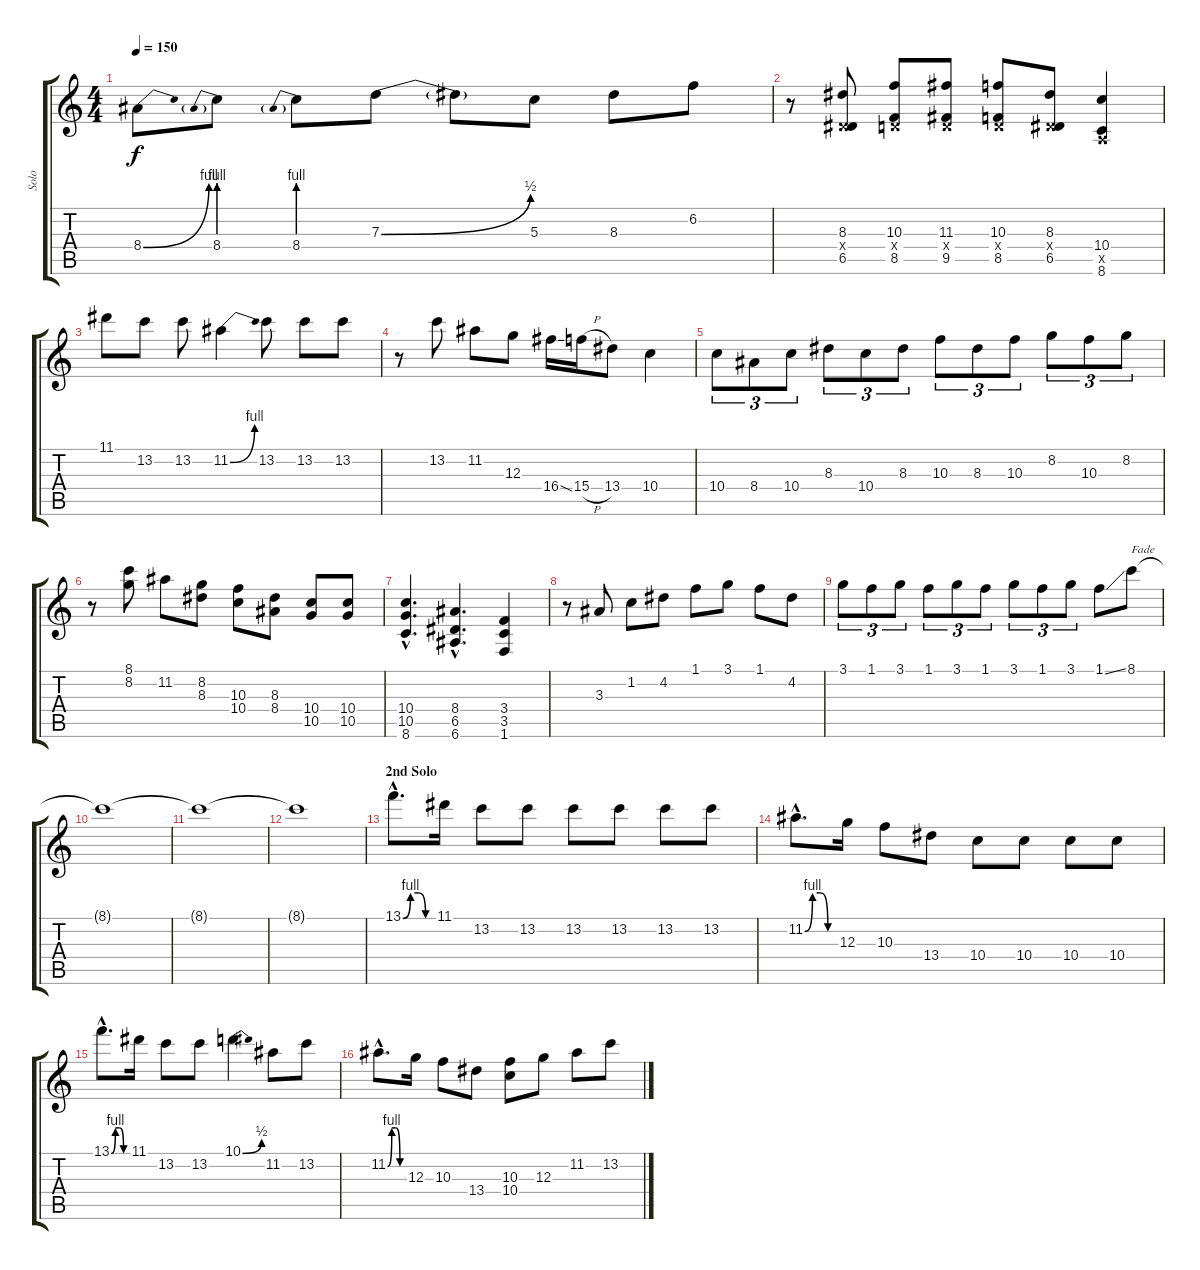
\track ("Solo" "Solo") {instrument overdrivenguitar}
\staff {score tabs}
\tuning (E4 B3 G3 D3 A2 E2) {hide}
\ts (4 4)
\tempo 150
\clef g2
\ks c
8.4{be (bend 0 0 60 4)}.8{dy f} 8.4{be (prebend 0 4 60 4)}.8 8.4{be (prebend 0 4 60 4)}.8 7.3{be (bend 0 0 60 2)}.8 7.3{t}.8 5.3.8 8.3.8 6.2.8 |
r.8 (8.3 0.4{x} 6.5).8 (10.3 0.4{x} 8.5).8 (11.3 0.4{x} 9.5).8 (10.3 0.4{x} 8.5).8 (8.3 0.4{x} 6.5).8 (10.4 0.5{x} 8.6).4 |
11.1.8 13.2.8 13.2.8 11.2{be (bend 0 0 60 4)}.4 13.2.8 13.2.8 13.2.8 |
r.8 13.2.8 11.2.8 12.3.8 16.4{ss}.16 15.4{h}.16 13.4.8 10.4.4 |
10.4.8{tu (3 2)} 8.4.8{tu (3 2)} 10.4.8{tu (3 2)} 8.3.8{tu (3 2)} 10.4.8{tu (3 2)} 8.3.8{tu (3 2)} 10.3.8{tu (3 2)} 8.3.8{tu (3 2)} 10.3.8{tu (3 2)} 8.2.8{tu (3 2)} 10.3.8{tu (3 2)} 8.2.8{tu (3 2)} |
r.8 (8.1 8.2).8 11.2.8 (8.2 8.3).8 (10.3 10.4).8 (8.3 8.4).8 (10.4 10.5).8 (10.4 10.5).8 |
(10.4{hac} 10.5{hac} 8.6{hac}).4{d} (8.4{hac} 6.5{hac} 6.6{hac}).4{d} (3.4 3.5 1.6).4 |
r.8 3.3.8 1.2.8 4.2.8 1.1.8 3.1.8 1.1.8 4.2.8 |
3.1.8{tu (3 2)} 1.1.8{tu (3 2)} 3.1.8{tu (3 2)} 1.1.8{tu (3 2)} 3.1.8{tu (3 2)} 1.1.8{tu (3 2)} 3.1.8{tu (3 2)} 1.1.8{tu (3 2)} 3.1.8{tu (3 2)} 1.1{ss}.8 8.1.8{txt "Fade" volume 0} |
8.1{t}.1 |
8.1{t}.1 |
8.1{t}.1 |
\section ("" "2nd Solo")
13.1{be (custom 0 0 15 4 30 4 45 0 60 0) hac}.8{d volume 11} 11.1.16 13.2.8 13.2.8 13.2.8 13.2.8 13.2.8 13.2.8 |
11.2{be (custom 0 0 15 4 30 4 45 0 60 0) hac}.8{d} 12.3.16 10.3.8 13.4.8 10.4.8 10.4.8 10.4.8 10.4.8 |
13.1{be (custom 0 0 15 4 30 4 45 0 60 0) hac}.8{d} 11.1.16 13.2.8 13.2.8 10.1{be (bend 0 0 60 2)}.4 11.2.8 13.2.8 |
11.2{be (custom 0 0 15 4 30 4 45 0 60 0) hac}.8{d} 12.3.16 10.3.8 13.4.8 (10.3 10.4).8 12.3.8 11.2.8 13.2.8
